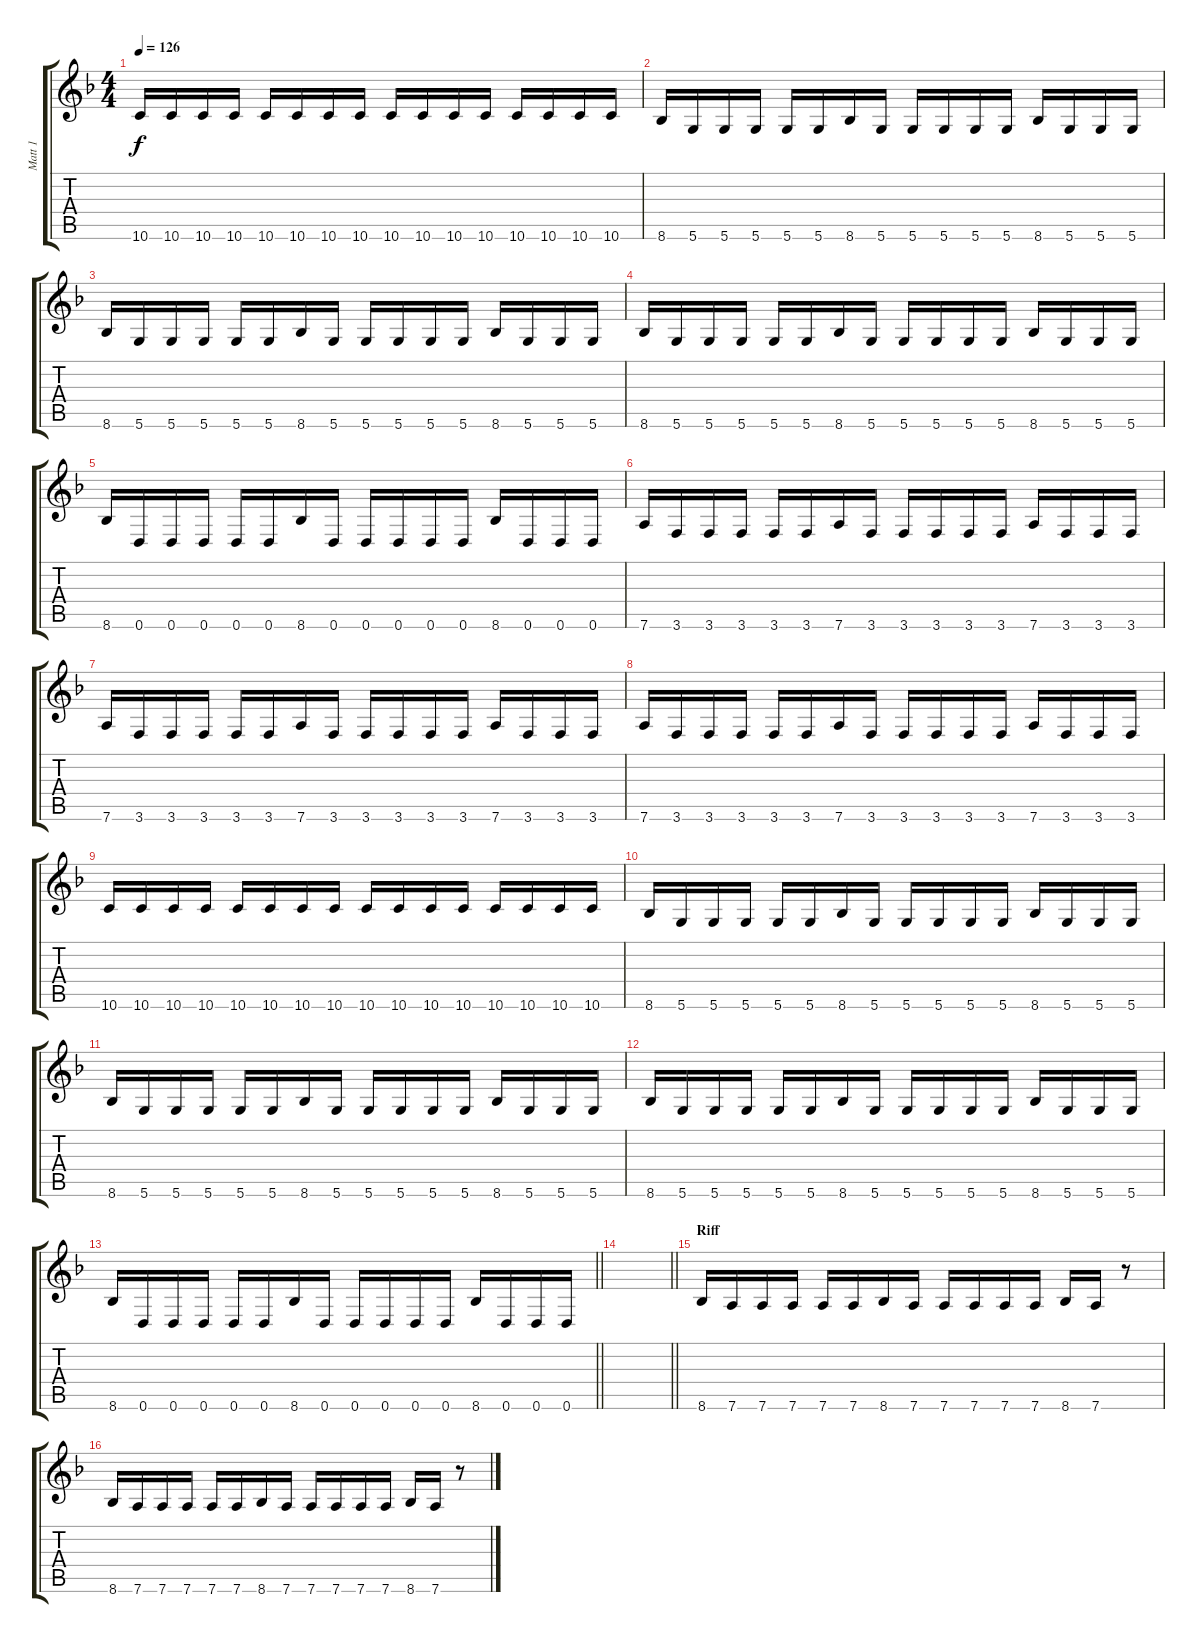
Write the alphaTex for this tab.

\track ("Matt 1" "Matt 1") {instrument overdrivenguitar}
\staff {score tabs}
\tuning (E4 B3 G3 D3 A2 D2) {hide}
\ts (4 4)
\tempo 126
\clef g2
\ks f
10.6.16{dy f} 10.6.16 10.6.16 10.6.16 10.6.16 10.6.16 10.6.16 10.6.16 10.6.16 10.6.16 10.6.16 10.6.16 10.6.16 10.6.16 10.6.16 10.6.16 |
8.6.16 5.6.16 5.6.16 5.6.16 5.6.16 5.6.16 8.6.16 5.6.16 5.6.16 5.6.16 5.6.16 5.6.16 8.6.16 5.6.16 5.6.16 5.6.16 |
8.6.16 5.6.16 5.6.16 5.6.16 5.6.16 5.6.16 8.6.16 5.6.16 5.6.16 5.6.16 5.6.16 5.6.16 8.6.16 5.6.16 5.6.16 5.6.16 |
8.6.16 5.6.16 5.6.16 5.6.16 5.6.16 5.6.16 8.6.16 5.6.16 5.6.16 5.6.16 5.6.16 5.6.16 8.6.16 5.6.16 5.6.16 5.6.16 |
8.6.16 0.6.16 0.6.16 0.6.16 0.6.16 0.6.16 8.6.16 0.6.16 0.6.16 0.6.16 0.6.16 0.6.16 8.6.16 0.6.16 0.6.16 0.6.16 |
7.6.16 3.6.16 3.6.16 3.6.16 3.6.16 3.6.16 7.6.16 3.6.16 3.6.16 3.6.16 3.6.16 3.6.16 7.6.16 3.6.16 3.6.16 3.6.16 |
7.6.16 3.6.16 3.6.16 3.6.16 3.6.16 3.6.16 7.6.16 3.6.16 3.6.16 3.6.16 3.6.16 3.6.16 7.6.16 3.6.16 3.6.16 3.6.16 |
7.6.16 3.6.16 3.6.16 3.6.16 3.6.16 3.6.16 7.6.16 3.6.16 3.6.16 3.6.16 3.6.16 3.6.16 7.6.16 3.6.16 3.6.16 3.6.16 |
10.6.16 10.6.16 10.6.16 10.6.16 10.6.16 10.6.16 10.6.16 10.6.16 10.6.16 10.6.16 10.6.16 10.6.16 10.6.16 10.6.16 10.6.16 10.6.16 |
8.6.16 5.6.16 5.6.16 5.6.16 5.6.16 5.6.16 8.6.16 5.6.16 5.6.16 5.6.16 5.6.16 5.6.16 8.6.16 5.6.16 5.6.16 5.6.16 |
8.6.16 5.6.16 5.6.16 5.6.16 5.6.16 5.6.16 8.6.16 5.6.16 5.6.16 5.6.16 5.6.16 5.6.16 8.6.16 5.6.16 5.6.16 5.6.16 |
8.6.16 5.6.16 5.6.16 5.6.16 5.6.16 5.6.16 8.6.16 5.6.16 5.6.16 5.6.16 5.6.16 5.6.16 8.6.16 5.6.16 5.6.16 5.6.16 |
\barLineRight lightlight
8.6.16 0.6.16 0.6.16 0.6.16 0.6.16 0.6.16 8.6.16 0.6.16 0.6.16 0.6.16 0.6.16 0.6.16 8.6.16 0.6.16 0.6.16 0.6.16 |
\barLineRight lightlight
|
\section ("" "Riff")
8.6.16{volume 10} 7.6.16 7.6.16 7.6.16 7.6.16 7.6.16 8.6.16 7.6.16 7.6.16 7.6.16 7.6.16 7.6.16 8.6.16 7.6.16 r.8 |
8.6.16 7.6.16 7.6.16 7.6.16 7.6.16 7.6.16 8.6.16 7.6.16 7.6.16 7.6.16 7.6.16 7.6.16 8.6.16 7.6.16 r.8
